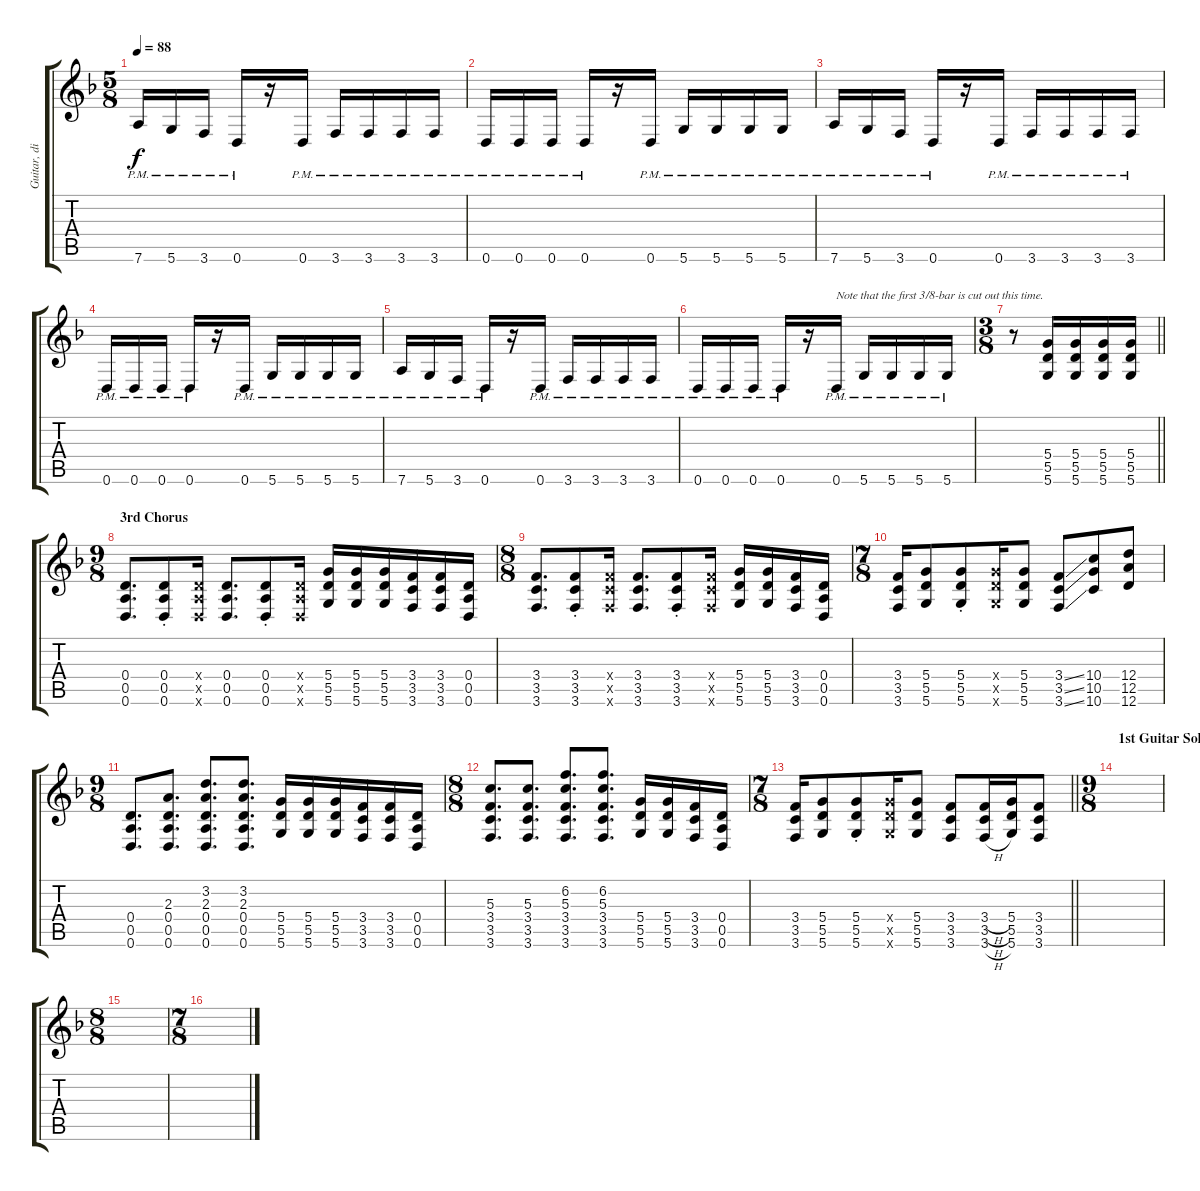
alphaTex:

\track ("Guitar, distortion" "Guitar, di") {instrument distortionguitar}
\staff {score tabs}
\tuning (E4 B3 G3 D3 A2 D2) {hide}
\ts (5 8)
\tempo 88
\clef g2
\ks dminor
7.6{pm}.16{dy f} 5.6{pm}.16{beam merge} 3.6{pm}.16{beam split} 0.6{pm}.16 r.16 0.6{pm}.16 3.6{pm}.16 3.6{pm}.16{beam merge} 3.6{pm}.16 3.6{pm}.16 |
0.6{pm}.16 0.6{pm}.16{beam merge} 0.6{pm}.16{beam split} 0.6{pm}.16 r.16 0.6{pm}.16 5.6{pm}.16 5.6{pm}.16{beam merge} 5.6{pm}.16 5.6{pm}.16 |
7.6{pm}.16 5.6{pm}.16{beam merge} 3.6{pm}.16{beam split} 0.6{pm}.16 r.16 0.6{pm}.16 3.6{pm}.16 3.6{pm}.16{beam merge} 3.6{pm}.16 3.6{pm}.16 |
0.6{pm}.16 0.6{pm}.16{beam merge} 0.6{pm}.16{beam split} 0.6{pm}.16 r.16 0.6{pm}.16 5.6{pm}.16 5.6{pm}.16{beam merge} 5.6{pm}.16 5.6{pm}.16 |
7.6{pm}.16 5.6{pm}.16{beam merge} 3.6{pm}.16{beam split} 0.6{pm}.16 r.16 0.6{pm}.16 3.6{pm}.16 3.6{pm}.16{beam merge} 3.6{pm}.16 3.6{pm}.16 |
0.6{pm}.16 0.6{pm}.16{beam merge} 0.6{pm}.16{beam split} 0.6{pm}.16 r.16 0.6{pm}.16{txt "Note that the first 3/8-bar is cut out this time."} 5.6{pm}.16 5.6{pm}.16{beam merge} 5.6{pm}.16 5.6{pm}.16 |
\ts (3 8)
\barLineRight lightlight
r.8{instrument distortionguitar} (5.4 5.5 5.6).16 (5.4 5.5 5.6).16{beam merge} (5.4 5.5 5.6).16 (5.4 5.5 5.6).16 |
\ts (9 8)
\section ("" "3rd Chorus")
(0.4 0.5 0.6).8{d} (0.4{st} 0.5{st} 0.6{st}).8{beam merge} (0.4{x} 0.5{x} 0.6{x}).16 (0.4 0.5 0.6).8{d} (0.4{st} 0.5{st} 0.6{st}).8{beam merge} (0.4{x} 0.5{x} 0.6{x}).16 (5.4 5.5 5.6).16 (5.4 5.5 5.6).16 (5.4 5.5 5.6).16 (3.4 3.5 3.6).16 (3.4 3.5 3.6).16 (0.4 0.5 0.6).16 |
\ts (8 8)
(3.4 3.5 3.6).8{d beam merge} (3.4{st} 3.5{st} 3.6{st}).8{beam merge} (3.4{x} 3.5{x} 3.6{x}).16{beam split} (3.4 3.5 3.6).8{d beam merge} (3.4{st} 3.5{st} 3.6{st}).8{beam merge} (3.4{x} 3.5{x} 3.6{x}).16{beam split} (5.4 5.5 5.6).16 (5.4 5.5 5.6).16{beam merge} (3.4 3.5 3.6).16 (0.4 0.5 0.6).16 |
\ts (7 8)
(3.4 3.5 3.6).16 (5.4 5.5 5.6).8{beam merge} (5.4{st} 5.5{st} 5.6{st}).8{beam merge} (5.4{x} 5.5{x} 5.6{x}).16 (5.4 5.5 5.6).8{beam split} (3.4{ss} 3.5{ss} 3.6{ss}).8{beam merge} (10.4 10.5 10.6).8{beam merge} (12.4 12.5 12.6).8 |
\ts (9 8)
(0.4 0.5 0.6).8{d beam merge} (2.3 0.4 0.5 0.6).8{d} (3.2 2.3 0.4 0.5 0.6).8{d} (3.2 2.3 0.4 0.5 0.6).8{d} (5.4 5.5 5.6).16 (5.4 5.5 5.6).16 (5.4 5.5 5.6).16 (3.4 3.5 3.6).16 (3.4 3.5 3.6).16 (0.4 0.5 0.6).16 |
\ts (8 8)
(5.3 3.4 3.5 3.6).8{d beam merge} (5.3 3.4 3.5 3.6).8{d} (6.2 5.3 3.4 3.5 3.6).8{d beam merge} (6.2 5.3 3.4 3.5 3.6).8{d} (5.4 5.5 5.6).16 (5.4 5.5 5.6).16{beam merge} (3.4 3.5 3.6).16 (0.4 0.5 0.6).16 |
\ts (7 8)
\barLineRight lightlight
(3.4 3.5 3.6).16 (5.4 5.5 5.6).8{beam merge} (5.4{st} 5.5{st} 5.6{st}).8{beam merge} (5.4{x} 5.5{x} 5.6{x}).16 (5.4 5.5 5.6).8{beam split} (3.4 3.5 3.6).8{beam merge} (3.4{h} 3.5{h} 3.6{h}).16 (5.4 5.5 5.6).16{beam merge} (3.4 3.5 3.6).8 |
\ts (9 8)
\section ("" "1st Guitar Solo")
|
\ts (8 8)
|
\ts (7 8)
